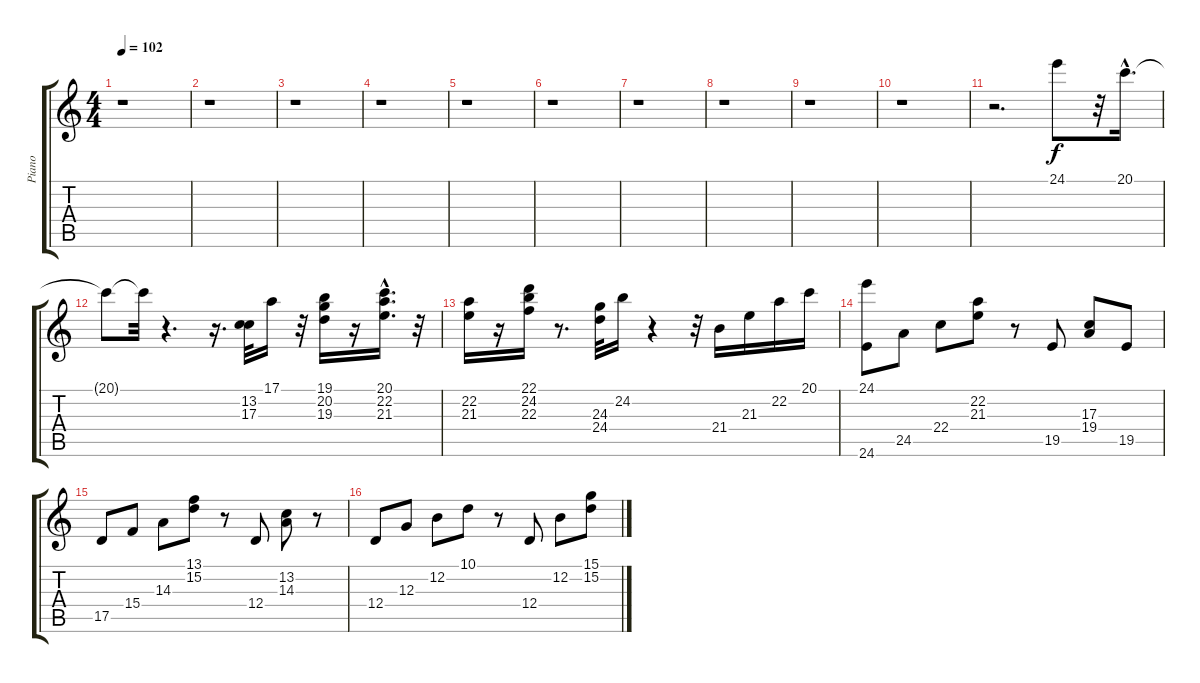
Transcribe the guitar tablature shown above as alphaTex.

\track ("Piano" "Piano") {instrument acousticgrandpiano}
\staff {score tabs}
\tuning (E4 B3 G3 D3 A2 E2) {hide}
\ts (4 4)
\tempo 102
\clef g2
\ks c
r.1{dy f} |
r.1 |
r.1 |
r.1 |
r.1 |
r.1 |
r.1 |
r.1 |
r.1 |
r.1 |
r.2{d} 24.1.8{volume 11} r.32 20.1{hac}.16{d} |
20.1{t}.8 20.1{t}.32 r.4{d} r.16{d} (13.2 17.3).32 17.1.16 r.32 (19.1 20.2 19.3).16 r.16 (20.1 22.2{hac} 21.3{hac}).16{d} r.32 |
(22.2 21.3).16 r.16 (22.1 24.2 22.3).16 r.8{d} (24.3 24.4).32 24.2.16 r.4 r.32 21.4.16 21.3.16 22.2.16 20.1.16 |
(24.1 24.6).8 24.5.8 22.4.8 (22.2 21.3).8 r.8 19.5.8 (17.3 19.4).8 19.5.8 |
17.5.8 15.4.8 14.3.8 (13.1 15.2).8 r.8 12.4.8 (13.2 14.3).8 r.8 |
12.4.8 12.3.8 12.2.8 10.1.8 r.8 12.4.8 12.2.8 (15.1 15.2).8
